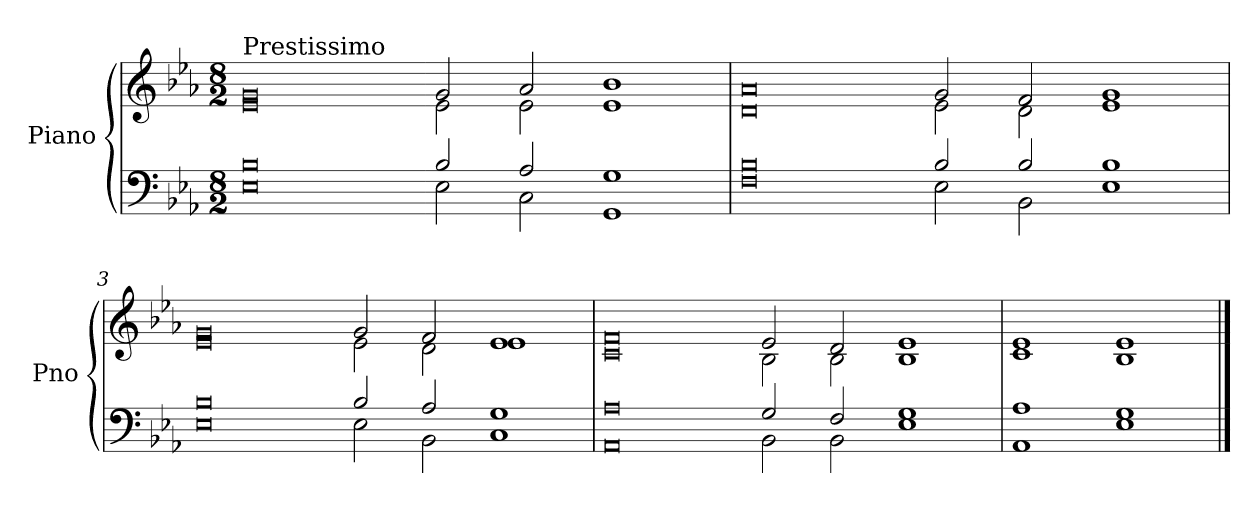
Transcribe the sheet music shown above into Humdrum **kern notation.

**kern	**kern
*part1	*part1
*staff2	*staff1
*I"Piano	*
*I'Pno	*
*clefF4	*clefG2
*k[b-e-a-]	*k[b-e-a-]
*E-:	*E-:
*M8/2	*M8/2
=1	=1
*^	*^
!	!	!LO:TX:a:t=Prestissimo	!
0B-	0E-	0g	0e-
2B-/	2E-\	2g/	2e-\
2A-/	2C\	2a-/	2e-\
1G	1GG	1b-	1e-
=2	=2	=2	=2
0B-	0F	0a-	0d
2B-/	2E-\	2g/	2e-\
2B-/	2BB-\	2f/	2d\
1B-	1E-	1g	1e-
=3	=3	=3	=3
0B-	0E-	0g	0e-
2B-/	2E-\	2g/	2e-\
2A-/	2BB-\	2f/	2d\
1G	1C	1e-	1e-
=4	=4	=4	=4
0A-	0AA-	0f	0c
2G/	2BB-\	2e-/	2B-\
2F/	2BB-\	2d/	2B-\
1G	1E-	1e-	1B-
=5	=5	=5	=5
1A-	1AA-	1e-	1c
1G	1E-	1e-	1B-
*v	*v	*	*
*	*v	*v
==	==
*-	*-
